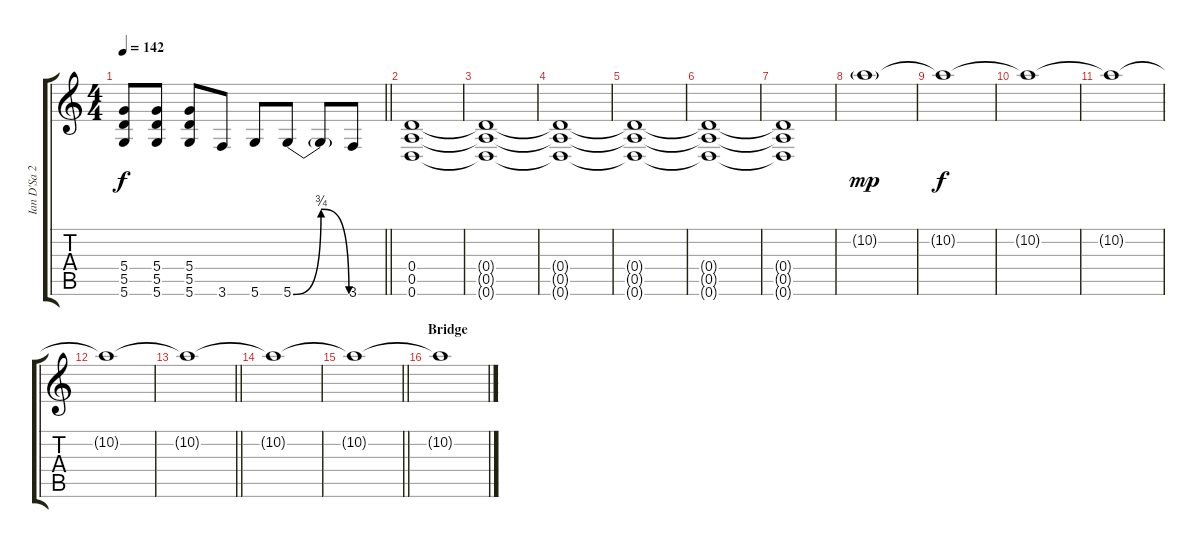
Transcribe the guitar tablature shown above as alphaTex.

\track ("Ian D'Sa 2" "Ian D'Sa 2") {instrument distortionguitar}
\staff {score tabs}
\tuning (E4 B3 G3 D3 A2 D2) {hide}
\ts (4 4)
\tempo 142
\clef g2
\barLineRight lightlight
\ks c
(5.4{t} 5.5{t} 5.6{t}).8{dy f} (5.4 5.5 5.6).8 (5.4 5.5 5.6).8 3.6.8 5.6.8 5.6{be (bendrelease 0 0 30 3 30 3 60 0)}.8 5.6{t}.8 3.6.8 |
\section ("" "")
(0.4 0.5 0.6).1{volume 0} |
(0.4{t} 0.5{t} 0.6{t}).1 |
(0.4{t} 0.5{t} 0.6{t}).1 |
(0.4{t} 0.5{t} 0.6{t}).1 |
(0.4{t} 0.5{t} 0.6{t}).1 |
(0.4{t} 0.5{t} 0.6{t}).1{volume 0} |
10.2{g}.1{dy mp volume 16} |
10.2{t}.1{dy f} |
10.2{t}.1 |
10.2{t}.1 |
10.2{t}.1 |
\barLineRight lightlight
10.2{t}.1 |
10.2{t}.1 |
\barLineRight lightlight
10.2{t}.1 |
\section ("" "Bridge")
10.2{t}.1
